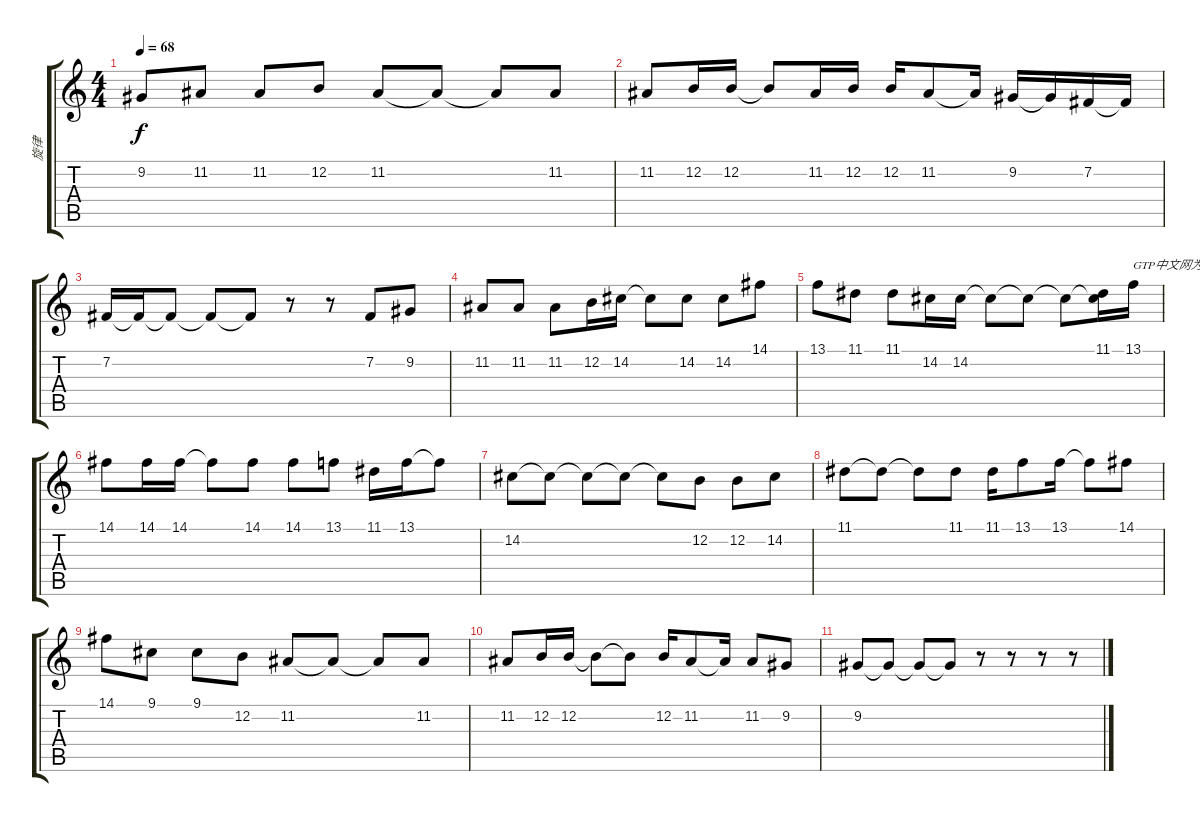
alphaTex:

\track ("旋律" "旋律") {instrument sopranosax}
\staff {score tabs}
\tuning (E4 B3 G3 D3 A2 E2) {hide}
\ts (4 4)
\tempo 68
\clef g2
\ks c
9.2.8{dy f} 11.2.8 11.2.8 12.2.8 11.2.8 11.2{t}.8 11.2{t}.8 11.2.8 |
11.2.8 12.2.16 12.2.16 12.2{t}.8 11.2.16 12.2.16 12.2.16 11.2.8 11.2{t}.16 9.2.16 9.2{t}.16 7.2.16 7.2{t}.16 |
7.2.16 7.2{t}.16 7.2{t}.8 7.2{t}.8 7.2{t}.8 r.8 r.8 7.2.8 9.2.8 |
11.2.8 11.2.8 11.2.8 12.2.16 14.2.16 14.2{t}.8 14.2.8 14.2.8 14.1.8 |
13.1.8 11.1.8 11.1.8 14.2.16 14.2.16 14.2{t}.8 14.2{t}.8 14.2{t}.8 (11.1 14.2{t}).16 13.1.16{txt "GTP中文网为您提供优秀的谱子"} |
14.1.8 14.1.16 14.1.16 14.1{t}.8 14.1.8 14.1.8 13.1.8 11.1.16 13.1.16 13.1{t}.8 |
14.2.8 14.2{t}.8 14.2{t}.8 14.2{t}.8 14.2{t}.8 12.2.8 12.2.8 14.2.8 |
11.1.8 11.1{t}.8 11.1{t}.8 11.1.8 11.1.16 13.1.8 13.1.16 13.1{t}.8 14.1.8 |
14.1.8 9.1.8 9.1.8 12.2.8 11.2.8 11.2{t}.8 11.2{t}.8 11.2.8 |
11.2.8 12.2.16 12.2.16 12.2{t}.8 12.2{t}.8 12.2.16 11.2.8 11.2{t}.16 11.2.8 9.2.8 |
9.2.8 9.2{t}.8 9.2{t}.8 9.2{t}.8 r.8 r.8 r.8 r.8
